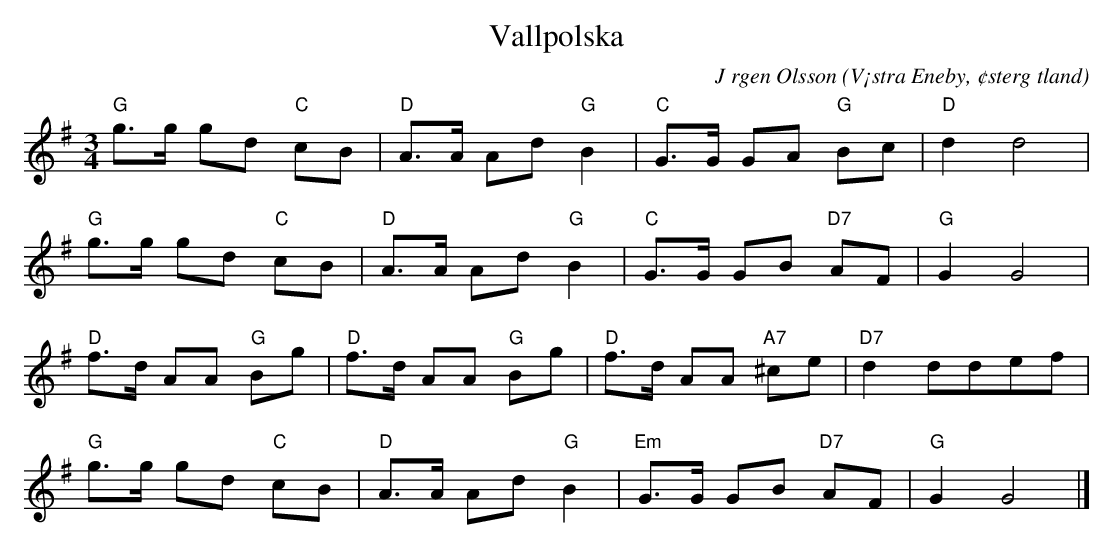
X:1
T:Vallpolska
C:J rgen Olsson
O:V¡stra Eneby, ¢sterg tland
M:3/4
L:1/8
K:G
V:1
"G"g>g gd "C" cB| "D"A>A Ad "G"B2| "C"G>G GA "G" Bc|"D"d2 d4|
"G"g>g gd "C" cB| "D"A>A Ad "G"B2| "C"G>G GB "D7" AF|"G"G2 G4|
"D"f>d AA "G" Bg| "D"f>d AA "G" Bg| "D"f>d AA "A7" ^ce|"D7"d2 ddef|
"G"g>g gd "C" cB| "D"A>A Ad "G"B2| "Em"G>G GB "D7" AF|"G"G2 G4|]
